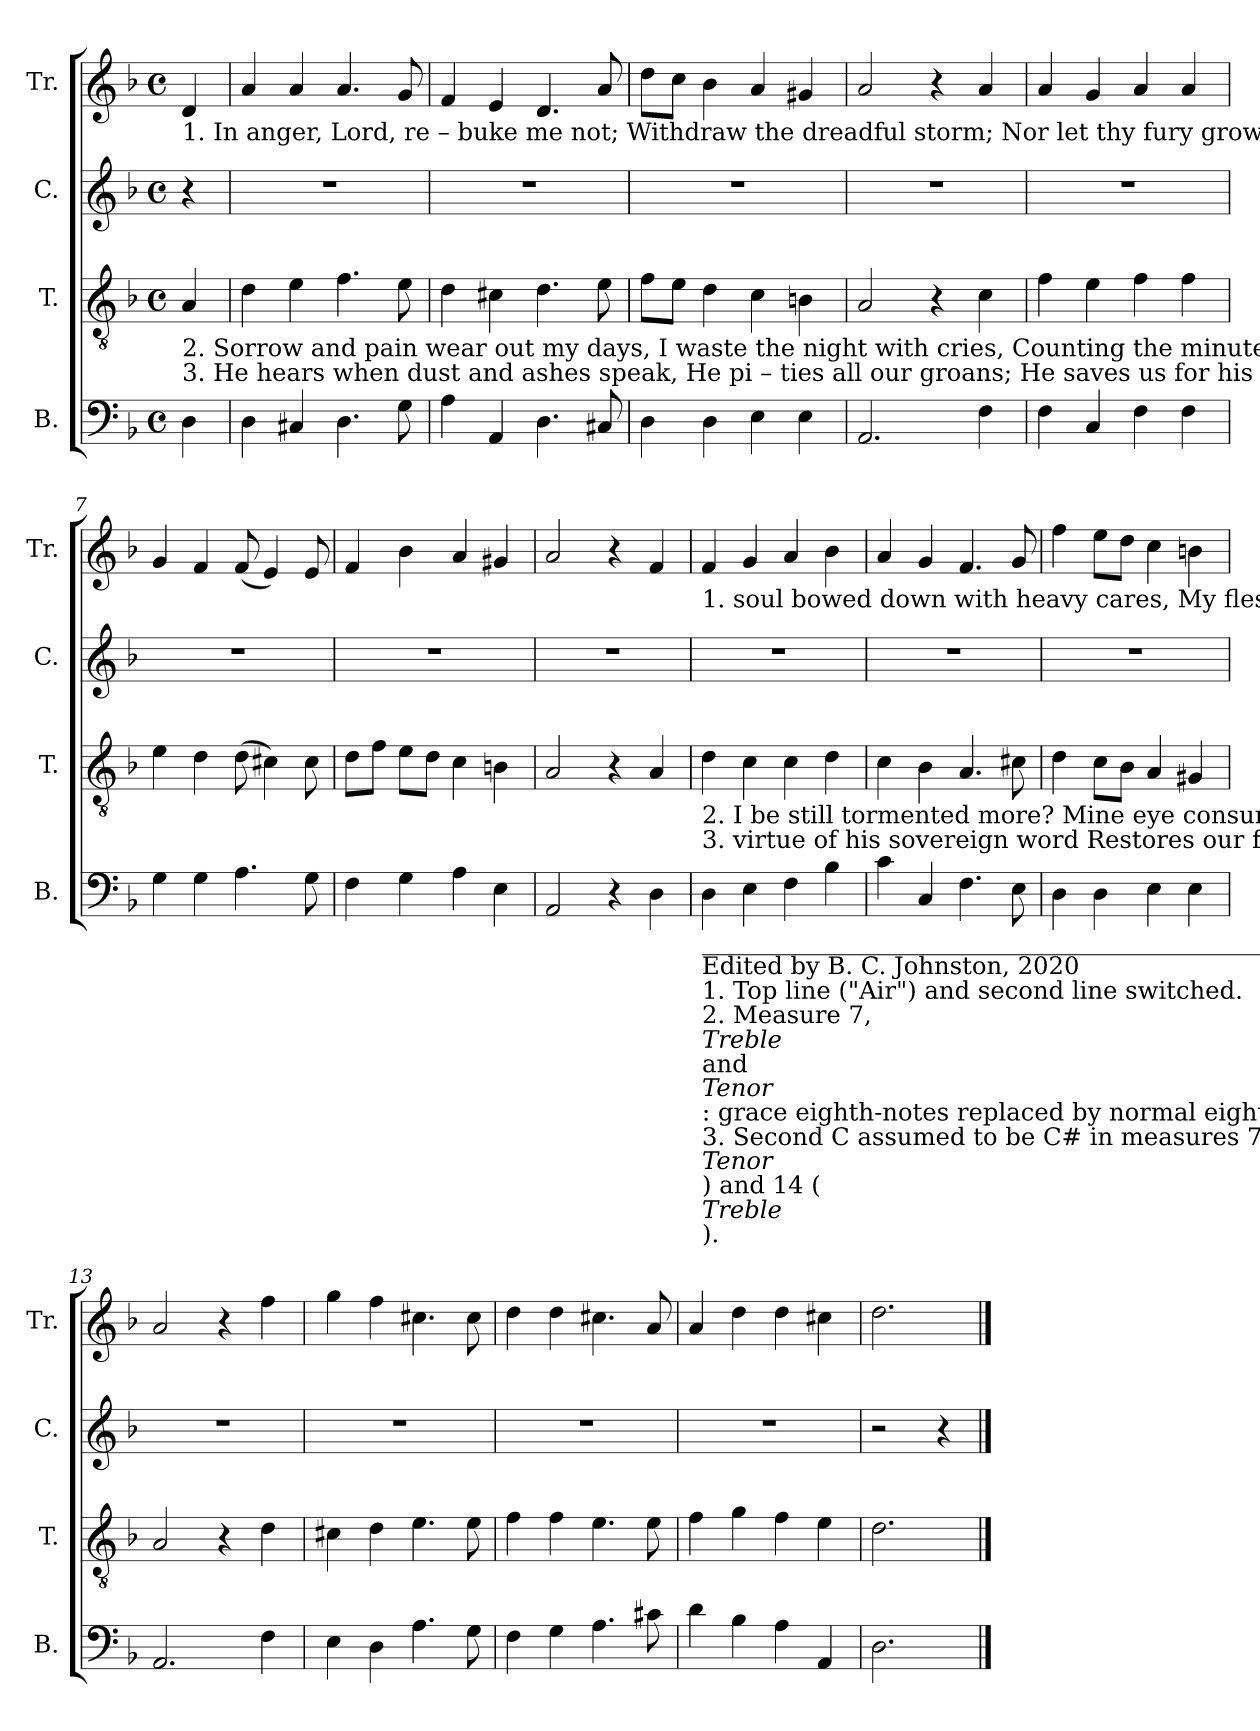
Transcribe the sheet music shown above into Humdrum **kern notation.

**kern	**kern	**kern	**kern
*part4	*part3	*part2	*part1
*staff4	*staff3	*staff2	*staff1
*I"B.	*I"T.	*I"C.	*I"Tr.
*I'B.	*I'T.	*I'C.	*I'Tr.
*clefF4	*clefGv2	*clefG2	*clefG2
*k[b-]	*k[b-]	*k[b-]	*k[b-]
*M4/4	*M4/4	*M4/4	*M4/4
*met(c)	*met(c)	*met(c)	*met(c)
*MM90	*MM90	*MM90	*MM90
=1	=1	=1	=1
!	!	!	!LO:TX:b:t=1. In   anger, Lord,  re – buke  me  not;   Withdraw  the dreadful storm;   Nor let  thy  fury  grow so  hot     A – gainst   a       fee – ble  worm.  My
!	!LO:TX:b:t=2. Sorrow and pain wear out  my  days,   I    waste the night with cries,  Counting the minutes as they pass,  Till    the    slow   morning  rise.  Shall	!	!
!	!LO:TX:b:t=3. He hears when dust and ashes speak,   He  pi – ties  all  our  groans;   He saves us for his mercy's sake,     And  heals  our  broken  bones.  The	!	!
4D!\	4A!/	4r	4d!/
=2	=2	=2	=2
4D!\	4d!\	1r	4a!/
4C#X!/	4e!\	.	4a!/
4.D!\	4.f!\	.	4.a!/
8G!\	8e!\	.	8g!/
=3	=3	=3	=3
4A!\	4d!\	1r	4f!/
4AA!/	4c#X!\	.	4e!/
4.D!\	4.d!\	.	4.d!/
8C#X!/	8e!\	.	8a!/
=4	=4	=4	=4
4D!\	8f!\L	1r	8dd!\L
.	8e!\J	.	8cc!\J
4D!\	4d!\	.	4b-!\
4E!\	4c!\	.	4a!/
4E!\	4Bn!\	.	4g#X!/
=5	=5	=5	=5
2.AA!/	2A!/	1r	2a!/
.	4r	.	4r
4F!\	4c!\	.	4a!/
=6	=6	=6	=6
4F!\	4f!\	1r	4a!/
4C!/	4e!\	.	4g!/
4F!\	4f!\	.	4a!/
4F!\	4f!\	.	4a!/
=7	=7	=7	=7
4G!\	4e!\	1r	4g!/
4G!\	4d!\	.	4f!/
4.A!\	(>8d!\	.	(<8f!/
.	4c#X!\)	.	4e!/)
8G!\	8c#!\	.	8e!/
=8	=8	=8	=8
4F!\	8d!\L	1r	4f!/
.	8f!\J	.	.
4G!\	8e!\L	.	4b-!\
.	8d!\J	.	.
4A!\	4c!\	.	4a!/
4E!\	4Bn!\	.	4g#X!/
=9	=9	=9	=9
2AA!/	2A!/	1r	2a!/
4r	4r	.	4r
4D!\	4A!/	.	4f!/
!!LO:LB:g=z
=10	=10	=10	=10
!	!	!	!LO:TX:b:t=1. soul bowed down with heavy cares, My flesh  with  pain oppressed;    My  couch  is     witness   to    my   tears,   My  tears forbid    my    rest.
!	!LO:TX:b:t=2. I  be  still     tormented   more?  Mine eye  consumed  with  grief?    How  long, my God, how long   before     Thine  hand  afford  re  –  lief?	!	!
!	!LO:TX:b:t=3. virtue   of  his  sovereign  word   Restores   our   fainting   breath;     For  silent  graves  praise not  the  Lord,   Nor   is   he  known  in  death.	!	!
!LO:TX:b:t=_______________________________________________________________	!	!	!
!LO:TX:b:t=Edited by B. C. Johnston, 2020	!	!	!
!LO:TX:b:t=1. Top line ("Air") and second line switched.	!	!	!
!LO:TX:b:t=2. Measure 7,	!	!	!
!LO:TX:b:i:t=Treble	!	!	!
!LO:TX:b:t=and	!	!	!
!LO:TX:b:i:t=Tenor	!	!	!
!LO:TX:b:t=&colon; grace eighth-notes replaced by normal eighth-notes.	!	!	!
!LO:TX:b:t=3. Second C assumed to be C# in measures 7 (	!	!	!
!LO:TX:b:i:t=Tenor	!	!	!
!LO:TX:b:t=) and 14 (	!	!	!
!LO:TX:b:i:t=Treble	!	!	!
!LO:TX:b:t=).	!	!	!
4D!\	4d!\	1r	4f!/
4E!\	4c!\	.	4g!/
4F!\	4c!\	.	4a!/
4B-!\	4d!\	.	4b-!\
=11	=11	=11	=11
4c!\	4c!\	1r	4a!/
4C!/	4B-!\	.	4g!/
4.F!\	4.A!/	.	4.f!/
8E!\	8c#X!\	.	8g!/
=12	=12	=12	=12
4D!\	4d!\	1r	4ff!\
4D!\	8c!\L	.	8ee!\L
.	8B-!\J	.	8dd!\J
4E!\	4A!/	.	4cc!\
4E!\	4G#X!/	.	4bn!\
=13	=13	=13	=13
2.AA!/	2A!/	1r	2a!/
.	4r	.	4r
4F!\	4d!\	.	4ff!\
=14	=14	=14	=14
4E!\	4c#X!\	1r	4gg!\
4D!\	4d!\	.	4ff!\
4.A!\	4.e!\	.	4.cc#X!\
8G!\	8e!\	.	8cc#!\
=15	=15	=15	=15
4F!\	4f!\	1r	4dd!\
4G!\	4f!\	.	4dd!\
4.A!\	4.e!\	.	4.cc#X!\
8c#X!\	8e!\	.	8a!/
=16	=16	=16	=16
4d!\	4f!\	1r	4a!/
4B-!\	4g!\	.	4dd!\
4A!\	4f!\	.	4dd!\
4AA!/	4e!\	.	4cc#X!\
=17	=17	=17	=17
2.D!\	2.d!\	2r	2.dd!\
.	.	4r	.
==	==	==	==
*-	*-	*-	*-
